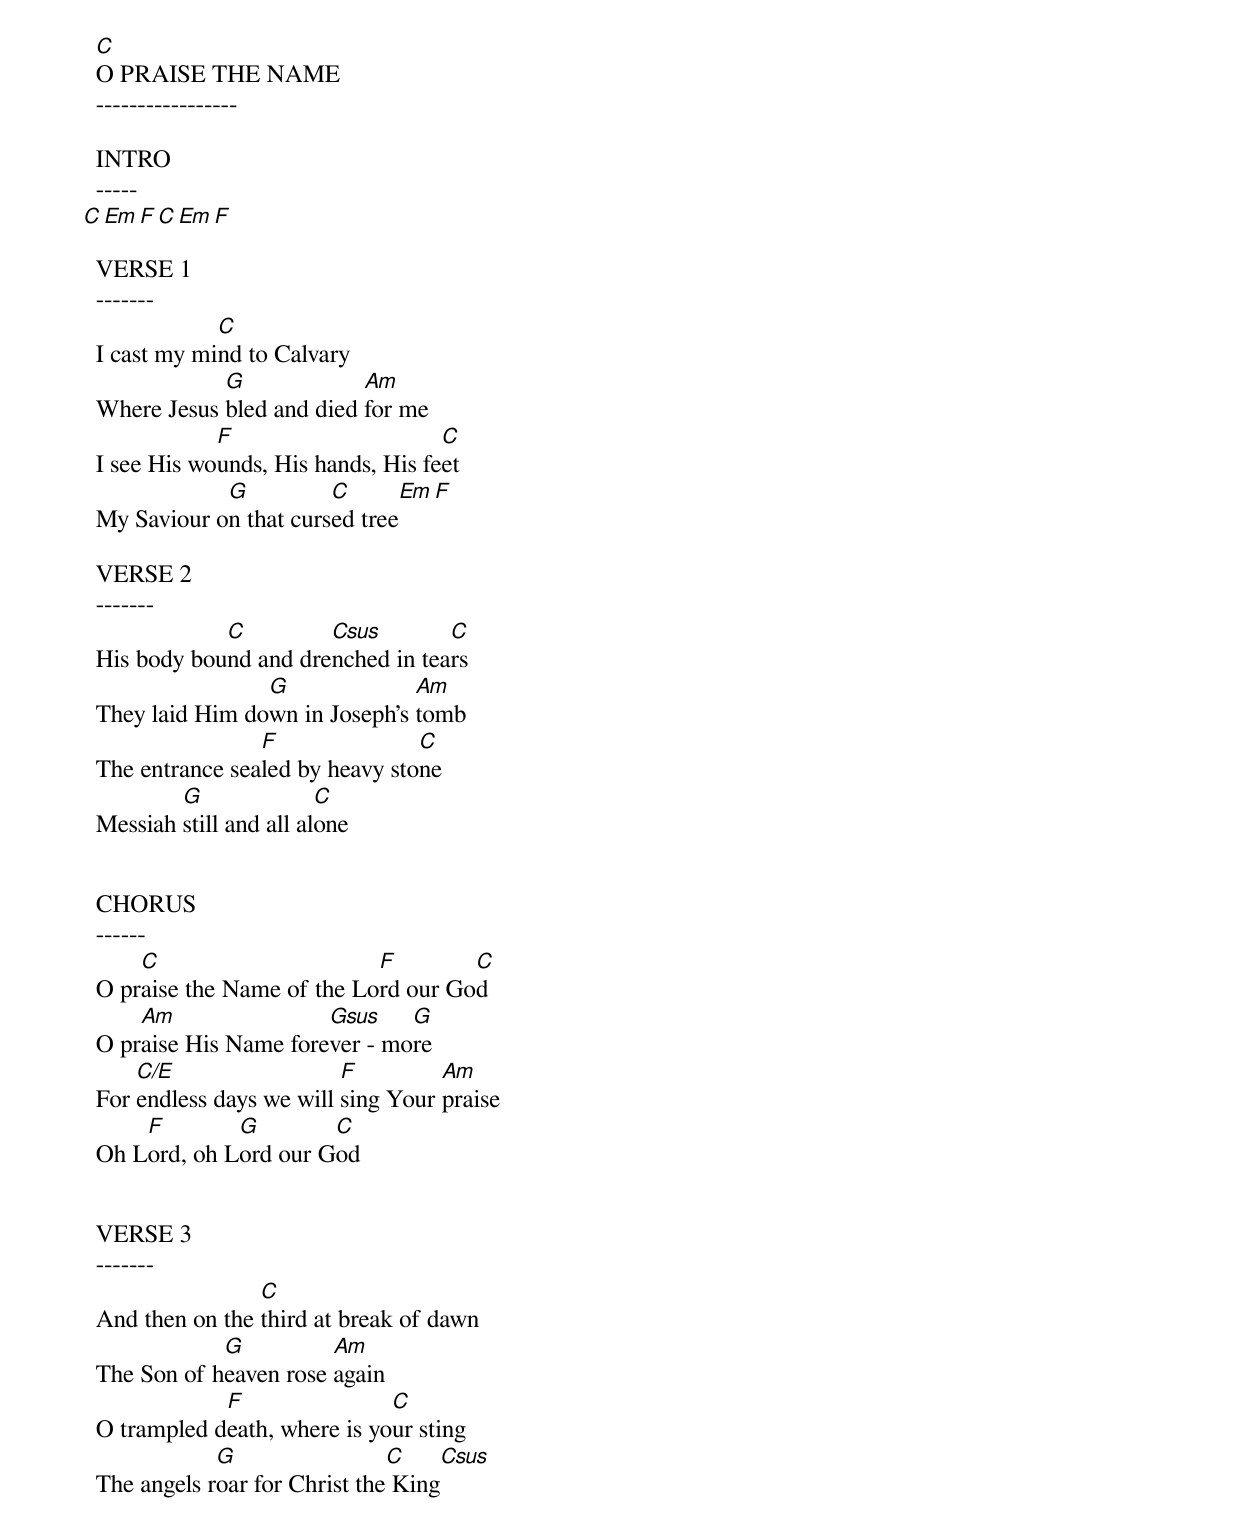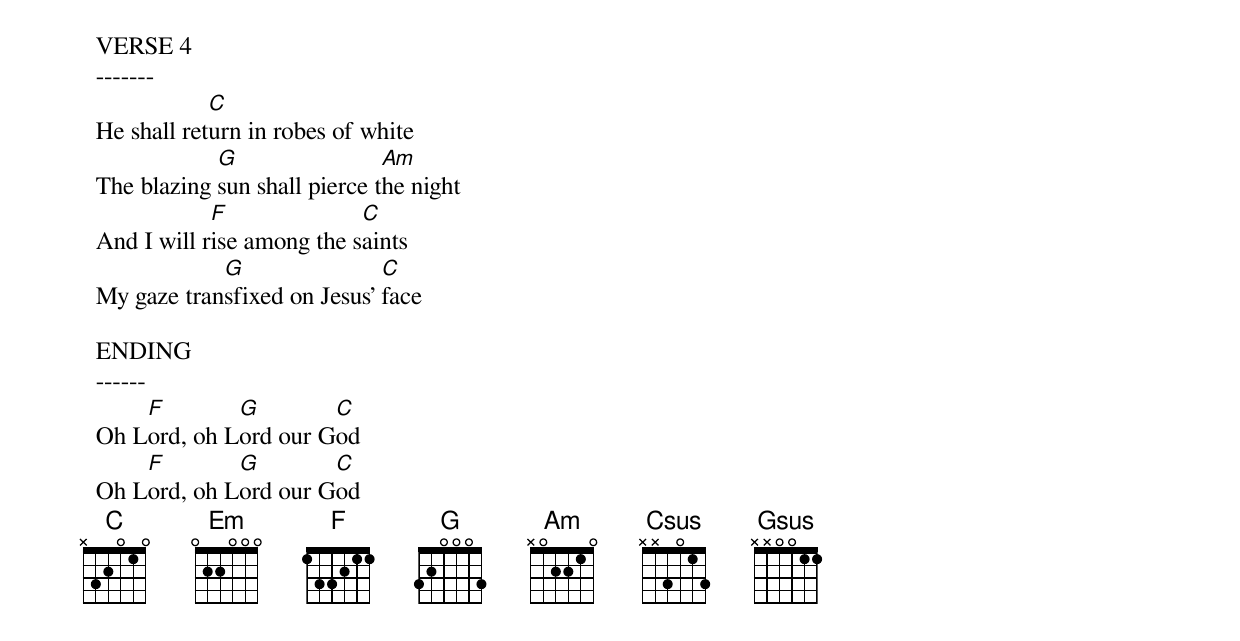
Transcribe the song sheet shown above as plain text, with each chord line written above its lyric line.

  C
  O PRAISE THE NAME
  -----------------

  INTRO
  -----
  C    Em   F   C   Em    F

  VERSE 1
  -------
              C
  I cast my mind to Calvary
              G             Am
  Where Jesus bled and died for me
              F                      C
  I see His wounds, His hands, His feet
              G          C        Em  F
  My Saviour on that cursed tree

  VERSE 2
  -------
              C         Csus        C
  His body bound and drenched in tears
                  G              Am
  They laid Him down in Joseph's tomb
                  F               C
  The entrance sealed by heavy stone
          G               C
  Messiah still and all alone


  CHORUS
  ------
      C                      F        C
  O praise the Name of the Lord our God
      Am                Gsus    G
  O praise His Name forever - more
      C/E                  F         Am
  For endless days we will sing Your praise
      F        G        C
  Oh Lord, oh Lord our God


  VERSE 3
  -------
                  C
  And then on the third at break of dawn
              G          Am
  The Son of heaven rose again
              F                C
  O trampled death, where is your sting
              G                 C     Csus
  The angels roar for Christ the King

  VERSE 4
  -------
              C
  He shall return in robes of white
              G                 Am
  The blazing sun shall pierce the night
              F              C
  And I will rise among the saints
              G                C
  My gaze transfixed on Jesus' face

  ENDING
  ------
      F        G        C
  Oh Lord, oh Lord our God
      F        G        C
  Oh Lord, oh Lord our God
